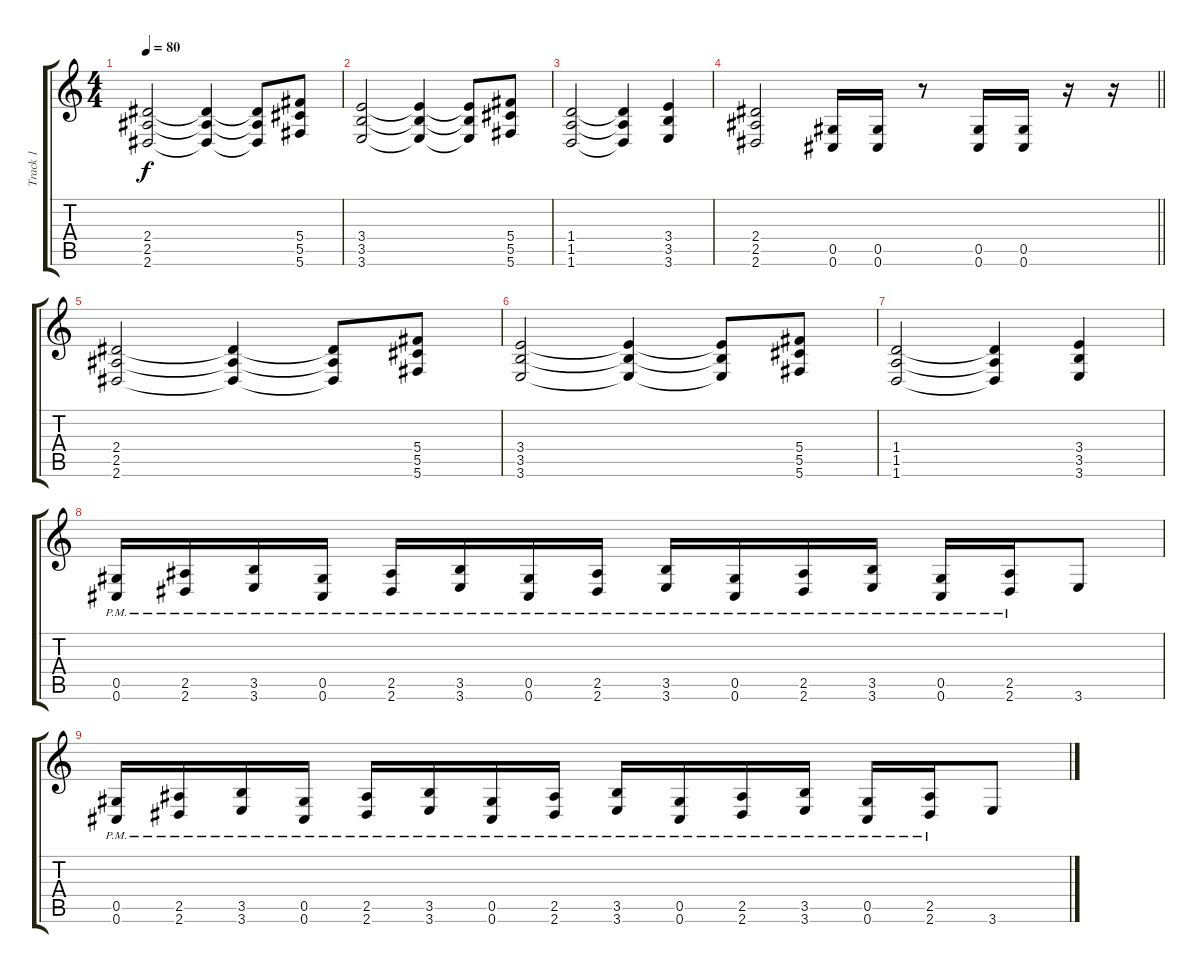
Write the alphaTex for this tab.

\track ("Track 1" "Track 1") {instrument distortionguitar}
\staff {score tabs}
\tuning (Eb4 Bb3 Gb3 Db3 Ab2 Db2) {hide}
\ts (4 4)
\tempo 80
\clef g2
\ks c
(2.4 2.5 2.6).2{dy f} (2.4{t} 2.5{t} 2.6{t}).4 (2.4{t} 2.5{t} 2.6{t}).8 (5.4 5.5 5.6).8 |
(3.4 3.5 3.6).2 (3.4{t} 3.5{t} 3.6{t}).4 (3.4{t} 3.5{t} 3.6{t}).8 (5.4 5.5 5.6).8 |
(1.4 1.5 1.6).2 (1.4{t} 1.5{t} 1.6{t}).4 (3.4 3.5 3.6).4 |
\barLineRight lightlight
(2.4 2.5 2.6).2 (0.5 0.6).16 (0.5 0.6).16 r.8 (0.5 0.6).16 (0.5 0.6).16 r.16 r.16 |
(2.4 2.5 2.6).2 (2.4{t} 2.5{t} 2.6{t}).4 (2.4{t} 2.5{t} 2.6{t}).8 (5.4 5.5 5.6).8 |
(3.4 3.5 3.6).2 (3.4{t} 3.5{t} 3.6{t}).4 (3.4{t} 3.5{t} 3.6{t}).8 (5.4 5.5 5.6).8 |
(1.4 1.5 1.6).2 (1.4{t} 1.5{t} 1.6{t}).4 (3.4 3.5 3.6).4 |
(0.5{pm} 0.6{pm}).16 (2.5{pm} 2.6{pm}).16 (3.5{pm} 3.6{pm}).16 (0.5{pm} 0.6{pm}).16 (2.5{pm} 2.6{pm}).16 (3.5{pm} 3.6{pm}).16 (0.5{pm} 0.6{pm}).16 (2.5{pm} 2.6{pm}).16 (3.5{pm} 3.6{pm}).16 (0.5{pm} 0.6{pm}).16 (2.5{pm} 2.6{pm}).16 (3.5{pm} 3.6{pm}).16 (0.5{pm} 0.6{pm}).16 (2.5{pm} 2.6{pm}).16 3.6.8 |
(0.5{pm} 0.6{pm}).16 (2.5{pm} 2.6{pm}).16 (3.5{pm} 3.6{pm}).16 (0.5{pm} 0.6{pm}).16 (2.5{pm} 2.6{pm}).16 (3.5{pm} 3.6{pm}).16 (0.5{pm} 0.6{pm}).16 (2.5{pm} 2.6{pm}).16 (3.5{pm} 3.6{pm}).16 (0.5{pm} 0.6{pm}).16 (2.5{pm} 2.6{pm}).16 (3.5{pm} 3.6{pm}).16 (0.5{pm} 0.6{pm}).16 (2.5{pm} 2.6{pm}).16 3.6.8
